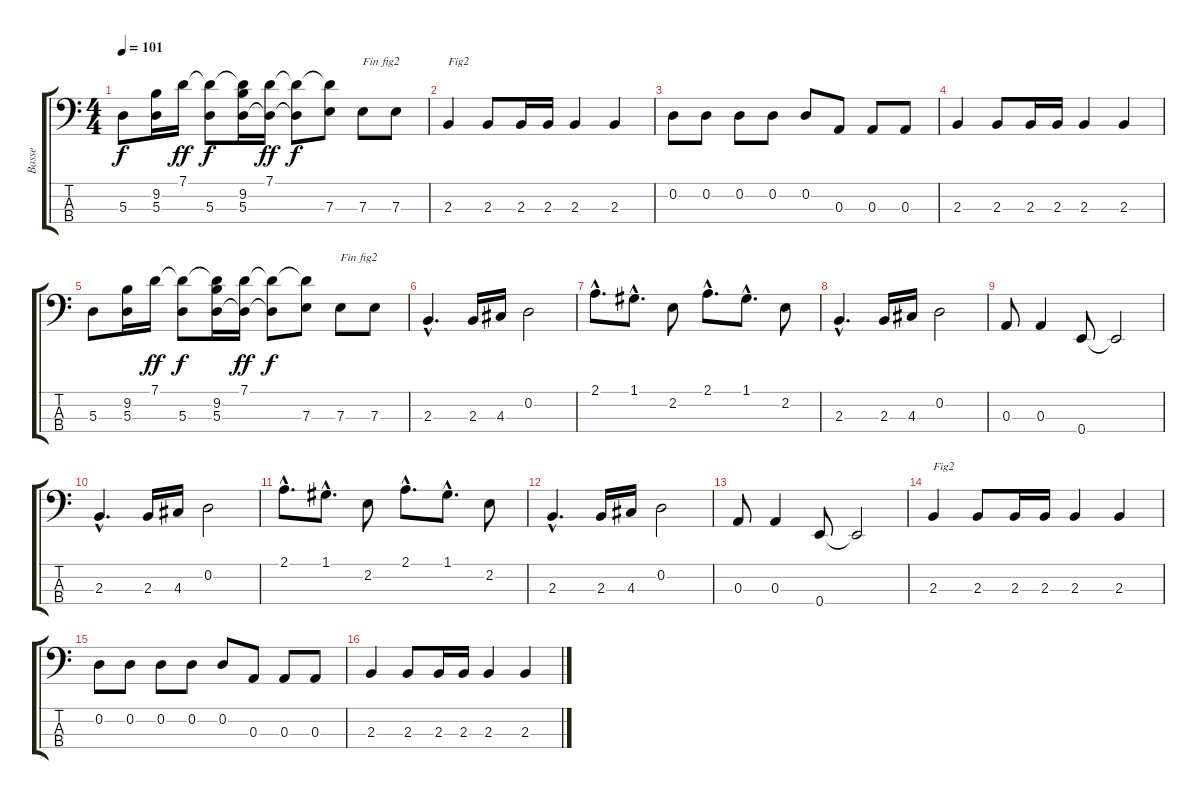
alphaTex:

\track ("Basse" "Basse") {instrument electricbassfinger}
\staff {score tabs}
\tuning (G2 D2 A1 E1) {hide}
\ts (4 4)
\tempo 101
\clef f4
\ks c
5.3.8{dy f} (9.2 5.3).16 7.1.16{dy ff} (7.1{t} 5.3).8{dy f} (7.1{t} 9.2 5.3).16 (7.1 5.3{t}).16{dy ff} (7.1{t} 5.3{t}).8{dy f} (7.1{t} 7.3).8 7.3.8{txt "Fin fig2"} 7.3.8 |
2.3.4{txt "Fig2"} 2.3.8 2.3.16 2.3.16 2.3.4 2.3.4 |
0.2.8 0.2.8 0.2.8 0.2.8 0.2.8 0.3.8 0.3.8 0.3.8 |
2.3.4 2.3.8 2.3.16 2.3.16 2.3.4 2.3.4 |
5.3.8 (9.2 5.3).16 7.1.16{dy ff} (7.1{t} 5.3).8{dy f} (7.1{t} 9.2 5.3).16 (7.1 5.3{t}).16{dy ff} (7.1{t} 5.3{t}).8{dy f} (7.1{t} 7.3).8 7.3.8{txt "Fin fig2"} 7.3.8 |
2.3{hac}.4{d} 2.3.16 4.3.16 0.2.2 |
2.1{hac}.8{d} 1.1{hac}.8{d} 2.2.8 2.1{hac}.8{d} 1.1{hac}.8{d} 2.2.8 |
2.3{hac}.4{d} 2.3.16 4.3.16 0.2.2 |
0.3.8 0.3.4 0.4.8 0.4{t}.2 |
2.3{hac}.4{d} 2.3.16 4.3.16 0.2.2 |
2.1{hac}.8{d} 1.1{hac}.8{d} 2.2.8 2.1{hac}.8{d} 1.1{hac}.8{d} 2.2.8 |
2.3{hac}.4{d} 2.3.16 4.3.16 0.2.2 |
0.3.8 0.3.4 0.4.8 0.4{t}.2 |
2.3.4{txt "Fig2"} 2.3.8 2.3.16 2.3.16 2.3.4 2.3.4 |
0.2.8 0.2.8 0.2.8 0.2.8 0.2.8 0.3.8 0.3.8 0.3.8 |
2.3.4 2.3.8 2.3.16 2.3.16 2.3.4 2.3.4
